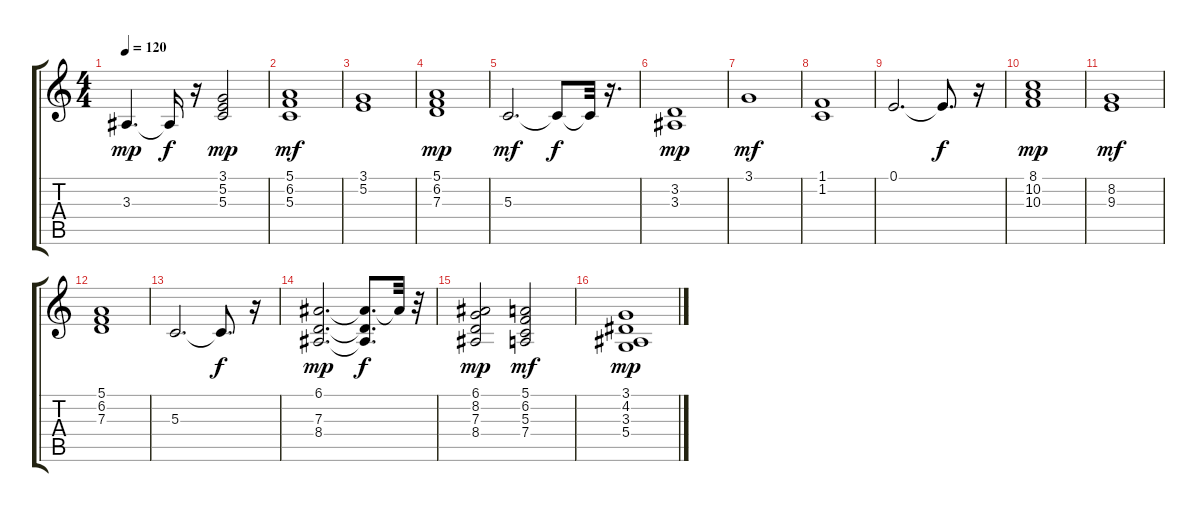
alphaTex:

\track "" {instrument synthstrings1}
\staff {score tabs}
\tuning (E4 B3 G3 D3 A2 E2) {hide}
\ts (4 4)
\tempo 120
\clef g2
\ks c
3.3.4{d dy mp} 3.3{t}.16{dy f} r.16 (3.1 5.2 5.3).2{dy mp} |
(5.1 6.2 5.3).1{dy mf} |
(3.1 5.2).1 |
(5.1 6.2 7.3).1{dy mp} |
5.3.2{d dy mf} 5.3{t}.8{dy f} 5.3{t}.32 r.16{d} |
(3.2 3.3).1{dy mp} |
3.1.1{dy mf} |
(1.1 1.2).1 |
0.1.2{d} 0.1{t}.8{d dy f} r.16 |
(8.1 10.2 10.3).1{dy mp} |
(8.2 9.3).1{dy mf} |
(5.1 6.2 7.3).1 |
5.3.2{d} 5.3{t}.8{d dy f} r.16 |
(6.1 7.3 8.4).2{d dy mp} (6.1{t} 7.3{t} 8.4{t}).8{d dy f} 6.1{t}.32 r.32 |
(6.1 8.2 7.3 8.4).2{dy mp} (5.1 6.2 5.3 7.4).2{dy mf} |
(3.1 4.2 3.3 5.4).1{dy mp}
